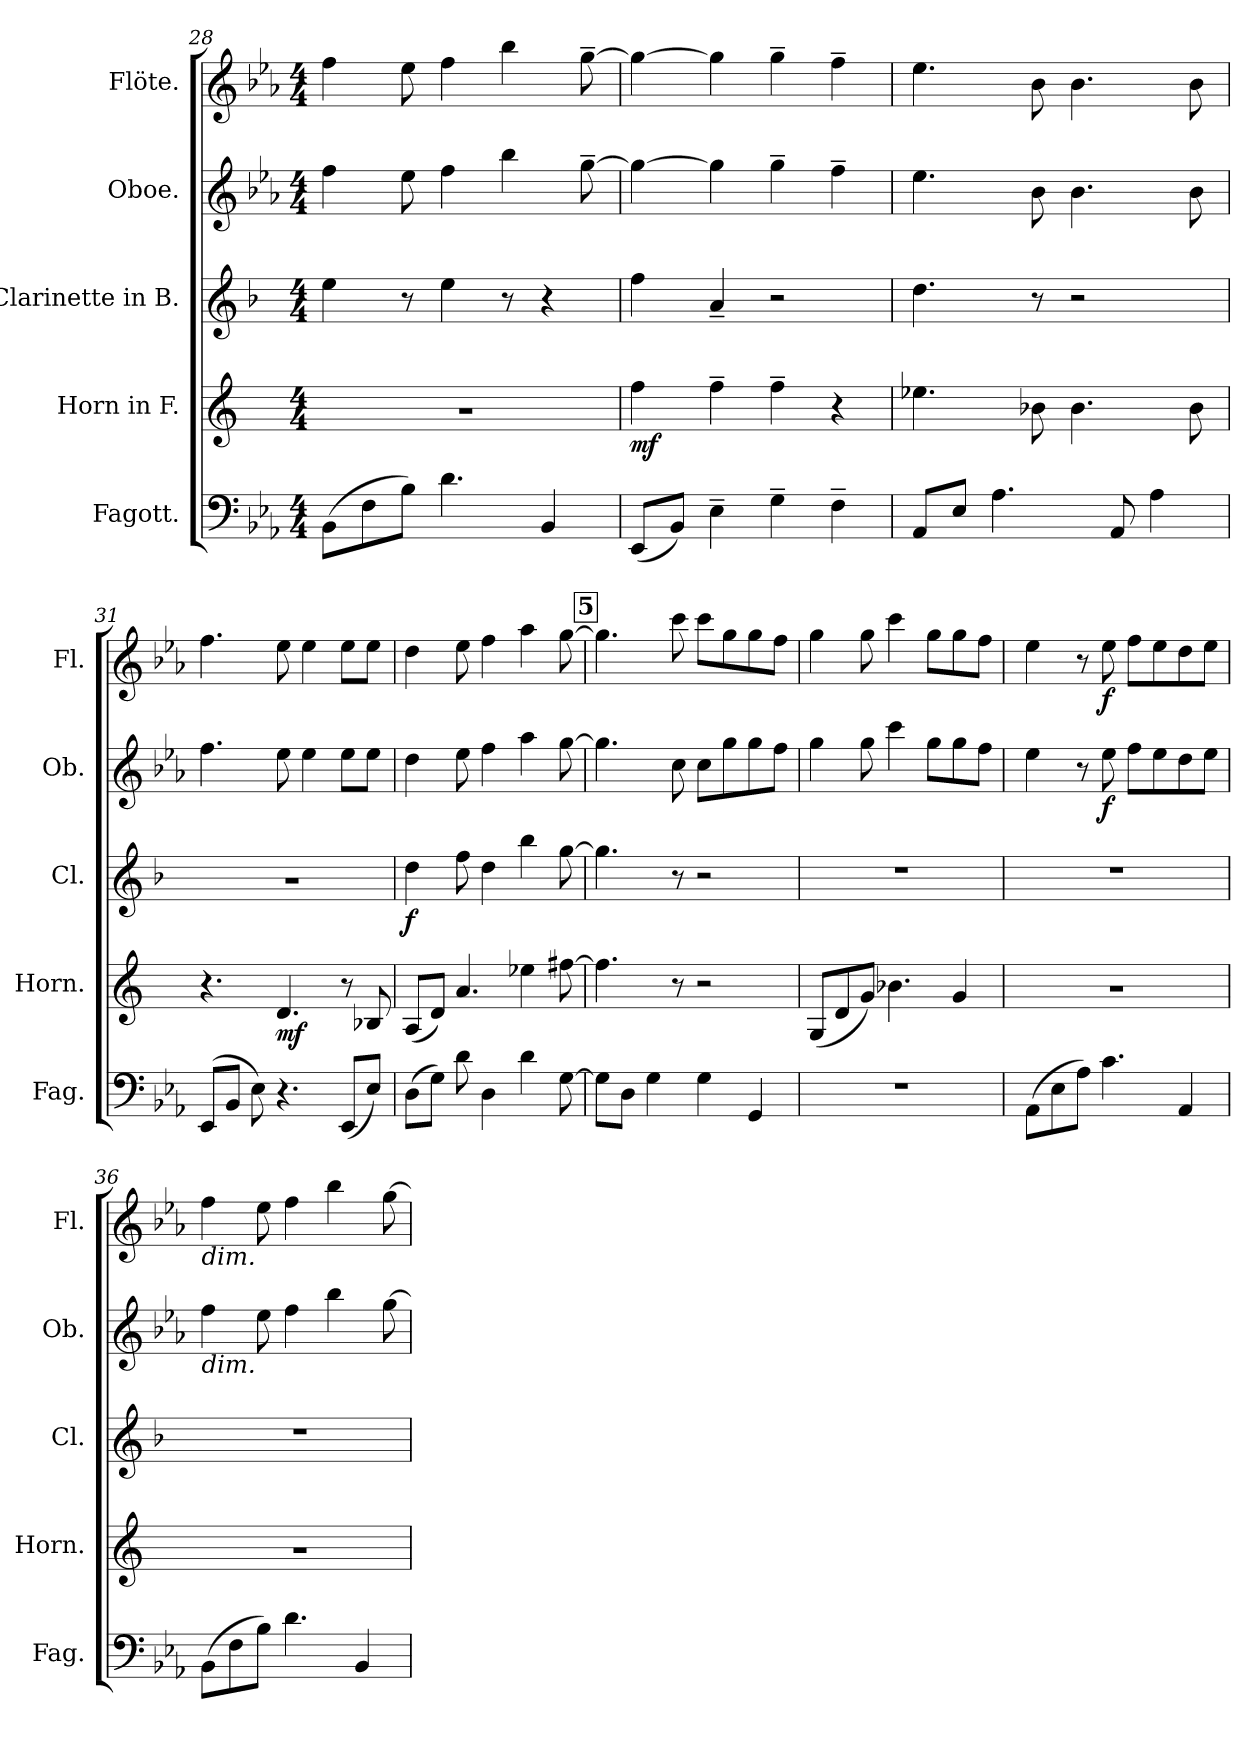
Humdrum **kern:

**kern	**kern	**dynam	**kern	**dynam	**kern	**dynam	**kern	**dynam
*part5	*part4	*part4	*part3	*part3	*part2	*part2	*part1	*part1
*staff5	*staff4	*staff4	*staff3	*staff3	*staff2	*staff2	*staff1	*staff1
*I"Fagott.	*I"Horn in F.	*	*I"Clarinette in B.	*	*I"Oboe.	*	*I"Flöte.	*
*I'Fag.	*I'Horn.	*	*I'Cl.	*	*I'Ob.	*	*I'Fl.	*
*clefF4	*clefG2	*	*clefG2	*	*clefG2	*	*clefG2	*
*	*ITrd4c7	*	*ITrd1c2	*	*	*	*	*
*k[b-e-a-]	*k[b-]	*	*k[b-e-a-]	*	*k[b-e-a-]	*	*k[b-e-a-]	*
*E-:	*F:	*	*E-:	*	*E-:	*	*E-:	*
*M4/4	*M4/4	*	*M4/4	*	*M4/4	*	*M4/4	*
=28	=28	=28	=28	=28	=28	=28	=28	=28
*	*^	*	*	*	*	*	*	*
(8BB-i\L	4ffi/yy	1r	.	4ddi\	.	4ffi\	.	4ffi\	.
8Fi\	.	.	.	.	.	.	.	.	.
8B-i\J)	8ee-Xi/yy	.	.	8r	.	8ee-i\	.	8ee-i\	.
4.di\	4ffi/yy	.	.	4ddi\	.	4ffi\	.	4ffi\	.
.	4bb-i/yy	.	.	8r	.	4bb-i\	.	4bb-i\	.
4BB-i/	.	.	.	4r	.	.	.	.	.
.	8ggi/yy	.	.	.	.	[8gg~i\	.	[8gg~i\	.
*	*v	*v	*	*	*	*	*	*	*
=29	=29	=29	=29	=29	=29	=29	=29	=29
(8EE-i/L	4b-i\	mf	4ee-i\	.	4ggi\_	.	4ggi\_	.
8BB-i/J)	.	.	.	.	.	.	.	.
4E-~i\	4b-~i\	.	4g~i/	.	4ggi\]	.	4ggi\]	.
4G~i\	4b-~i\	.	2r	.	4gg~i\	.	4gg~i\	.
4F~i\	4r	.	.	.	4ff~i\	.	4ff~i\	.
=30	=30	=30	=30	=30	=30	=30	=30	=30
8AA-i/L	4.a-Xi\	.	4.cci\	.	4.ee-i\	.	4.ee-i\	.
8E-i/J	.	.	.	.	.	.	.	.
4.A-i\	.	.	.	.	.	.	.	.
.	8e-Xi\	.	8r	.	8b-i\	.	8b-i\	.
.	4.e-i\	.	2r	.	4.b-i\	.	4.b-i\	.
8AA-i/	.	.	.	.	.	.	.	.
4A-i\	.	.	.	.	.	.	.	.
.	8e-i\	.	.	.	8b-i\	.	8b-i\	.
=31	=31	=31	=31	=31	=31	=31	=31	=31
*	*	*	*^	*	*	*	*	*
(8EE-i/L	4.r	.	4.ffi/yy	1r	.	4.ffi\	.	4.ffi\	.
8BB-i/J	.	.	.	.	.	.	.	.	.
8E-i\)	.	.	.	.	.	.	.	.	.
4.r	4.Gi/	mf	8ee-i/yy	.	.	8ee-i\	.	8ee-i\	.
.	.	.	4ee-i/yy	.	.	4ee-i\	.	4ee-i\	.
(8EE-i/L	8r	.	8ee-i/Lyy	.	.	8ee-i\L	.	8ee-i\L	.
8E-i/J)	8E-Xi/	.	8ee-i/Jyy	.	.	8ee-i\J	.	8ee-i\J	.
*	*	*	*v	*v	*	*	*	*	*
!!LO:LB:g=z
=32	=32	=32	=32	=32	=32	=32	=32	=32
(8Di\L	(8Di/L	.	4cci\	f	4ddi\	.	4ddi\	.
8Gi\J)	8Gi/J)	.	.	.	.	.	.	.
8di\	4.di/	.	8ee-i\	.	8ee-i\	.	8ee-i\	.
4Di\	.	.	4cci\	.	4ffi\	.	4ffi\	.
4di\	4a-Xi\	.	4aa-i\	.	4aa-i\	.	4aa-i\	.
[8Gi\	[8bni\	.	[8ffi\	.	[8ggi\	.	[8ggi\	.
!!LO:REH:place=s1:B:color=#000000:enc=box:fs=19.9975:t=5
=33	=33	=33	=33	=33	=33	=33	=33	=33
8Gi\L]	4.bi\]	.	4.ffi\]	.	4.ggi\]	.	4.ggi\]	.
8Di\J	.	.	.	.	.	.	.	.
4Gi\	.	.	.	.	.	.	.	.
.	8r	.	8r	.	8cci\	.	8ccci\	.
4Gi\	2r	.	2r	.	8cci\L	.	8ccci\L	.
.	.	.	.	.	8ggi\	.	8ggi\	.
4GGi/	.	.	.	.	8ggi\	.	8ggi\	.
.	.	.	.	.	8ffi\J	.	8ffi\J	.
=34	=34	=34	=34	=34	=34	=34	=34	=34
1r	(8Ci/L	.	1r	.	4ggi\	.	4ggi\	.
.	8Gi/	.	.	.	.	.	.	.
.	8ci/J)	.	.	.	8ggi\	.	8ggi\	.
.	4.e-Xi\	.	.	.	4ccci\	.	4ccci\	.
.	.	.	.	.	8ggi\L	.	8ggi\L	.
.	4ci/	.	.	.	8ggi\	.	8ggi\	.
.	.	.	.	.	8ffi\J	.	8ffi\J	.
=35	=35	=35	=35	=35	=35	=35	=35	=35
*	*^	*	*	*	*	*	*	*
(8AA-i\L	4ee-Xi/yy	1r	.	1r	.	4ee-i\	.	4ee-i\	.
8E-i\	.	.	.	.	.	.	.	.	.
8A-i\J)	8ryy	.	.	.	.	8r	.	8r	.
4.ci\	8ee-i/yy	.	.	.	.	8ee-i\	f	8ee-i\	f
.	8ffi/Lyy	.	.	.	.	8ffi\L	.	8ffi\L	.
.	8ee-i/yy	.	.	.	.	8ee-i\	.	8ee-i\	.
4AA-i/	8ddi/yy	.	.	.	.	8ddi\	.	8ddi\	.
.	8ee-i/Jyy	.	.	.	.	8ee-i\J	.	8ee-i\J	.
!!LO:PB:g=z
=36	=36	=36	=36	=36	=36	=36	=36	=36	=36
!	!	!	!	!	!	!	!	!LO:TX:b:i:t=dim.	!
!	!	!	!	!	!	!LO:TX:b:i:t=dim.	!	!	!
(8BB-i\L	4ffi/yy	1r	.	1r	.	4ffi\	.	4ffi\	.
8Fi\	.	.	.	.	.	.	.	.	.
8B-i\J)	8ee-Xi/yy	.	.	.	.	8ee-i\	.	8ee-i\	.
4.di\	4ffi/yy	.	.	.	.	4ffi\	.	4ffi\	.
.	4bb-i/yy	.	.	.	.	4bb-i\	.	4bb-i\	.
4BB-i/	.	.	.	.	.	.	.	.	.
.	8ggi/yy	.	.	.	.	[8ggi\	.	[8ggi\	.
*	*v	*v	*	*	*	*	*	*	*
=	=	=	=	=	=	=	=	=
*-	*-	*-	*-	*-	*-	*-	*-	*-
